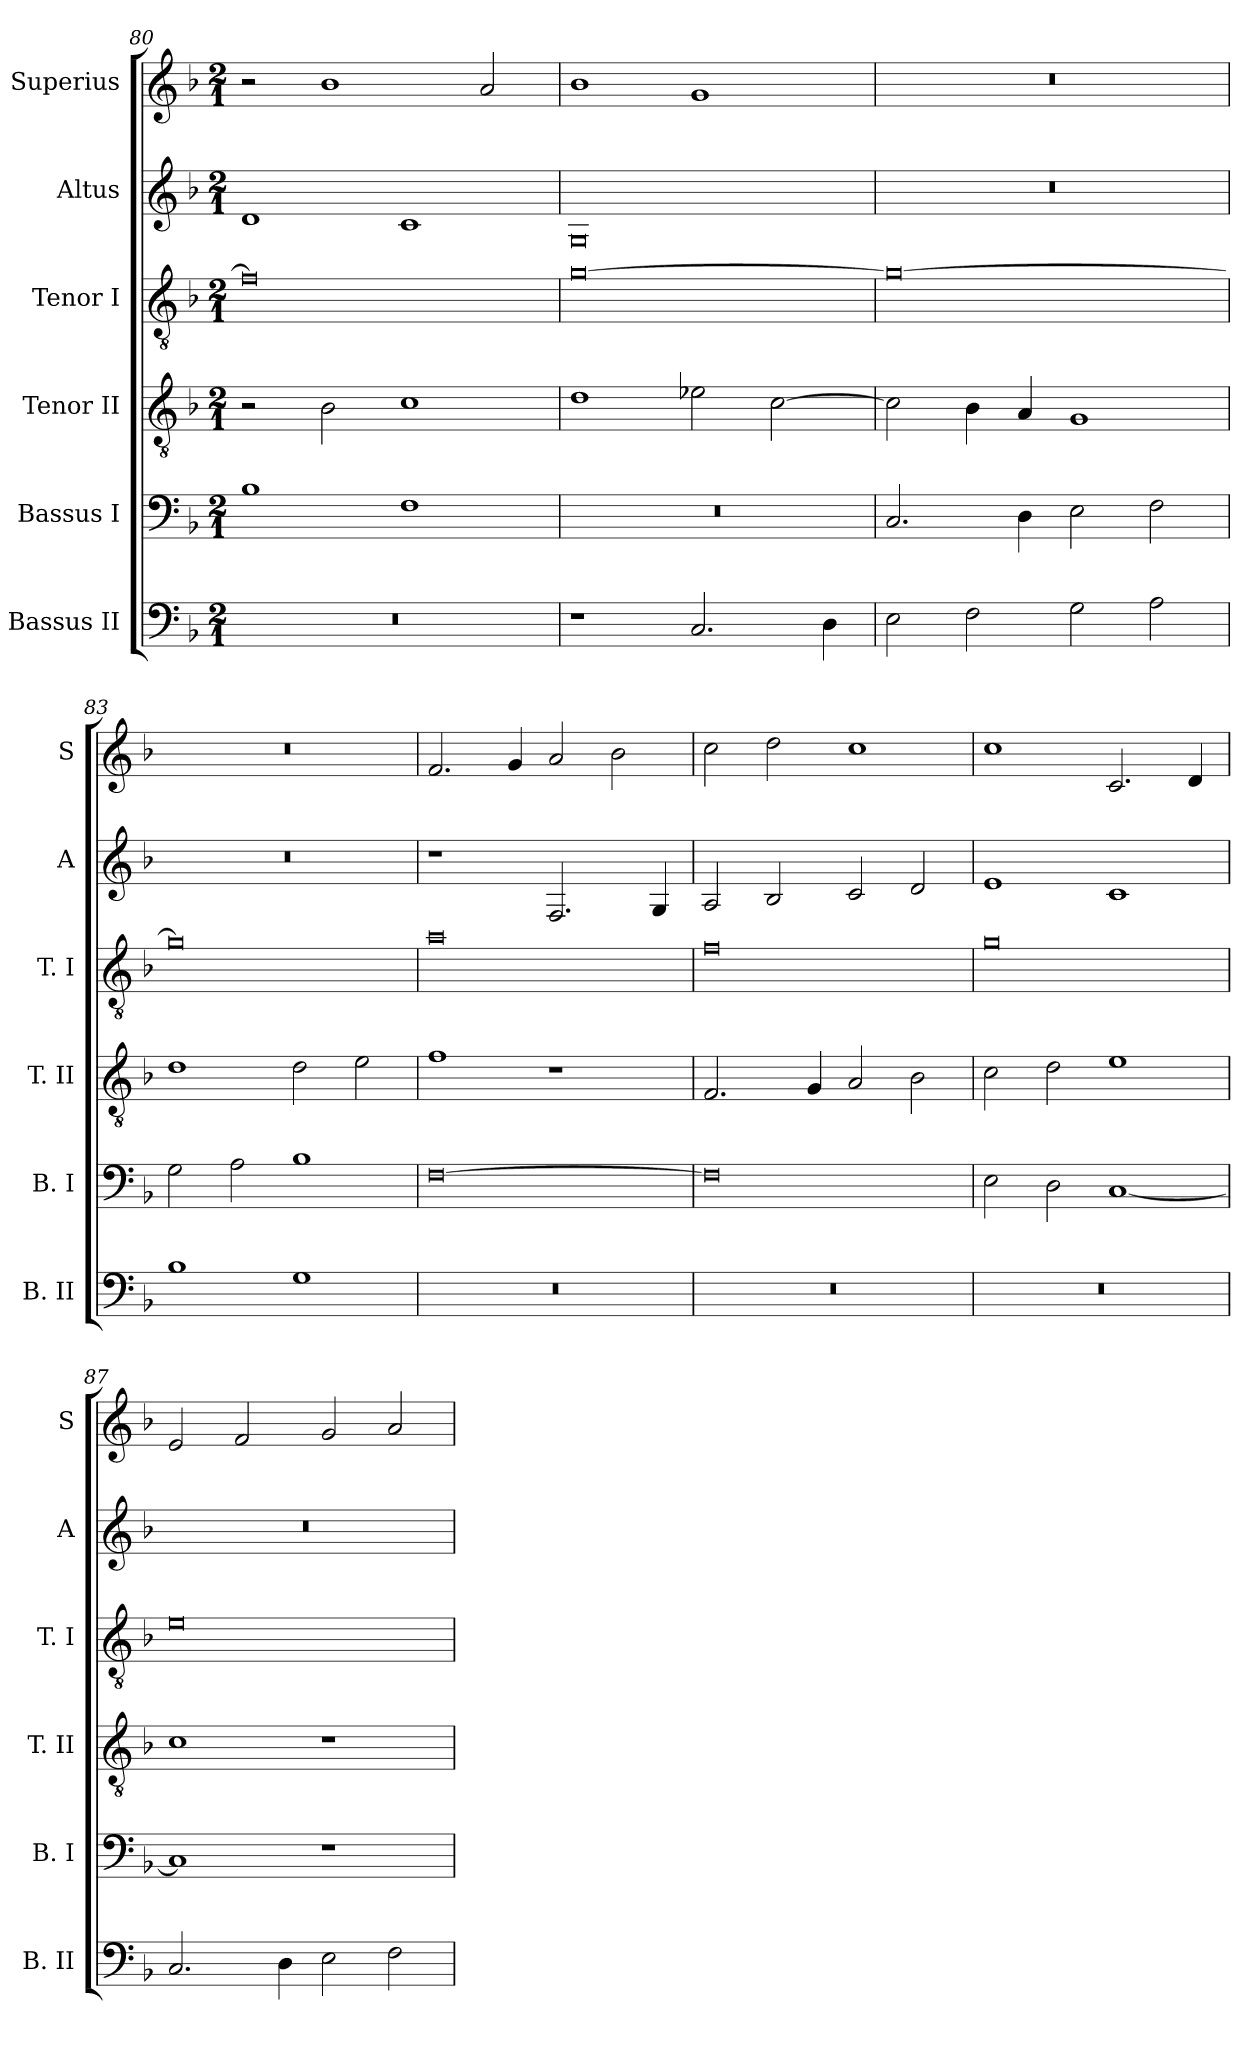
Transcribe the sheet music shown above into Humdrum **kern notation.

**kern	**kern	**kern	**kern	**kern	**kern
*part6	*part5	*part4	*part3	*part2	*part1
*staff6	*staff5	*staff4	*staff3	*staff2	*staff1
*I"Bassus II	*I"Bassus I	*I"Tenor II	*I"Tenor I	*I"Altus	*I"Superius
*I'B. II	*I'B. I	*I'T. II	*I'T. I	*I'A	*I'S
*clefF4	*clefF4	*clefGv2	*clefGv2	*clefG2	*clefG2
*k[b-]	*k[b-]	*k[b-]	*k[b-]	*k[b-]	*k[b-]
*F:	*F:	*F:	*F:	*F:	*F:
*M2/1	*M2/1	*M2/1	*M2/1	*M2/1	*M2/1
=80	=80	=80	=80	=80	=80
0r	1B-	2r	0f]	1d	2r
.	.	2B-	.	.	1b-
.	1F	1c	.	1c	.
.	.	.	.	.	2a
=81	=81	=81	=81	=81	=81
1r	0r	1d	[0g	0G	1b-
2.C	.	2e-X	.	.	1g
.	.	[2c	.	.	.
4D	.	.	.	.	.
=82	=82	=82	=82	=82	=82
2E	2.C	2c]	0g_	0r	0r
2F	.	4B-	.	.	.
.	4D	4A	.	.	.
2G	2E	1G	.	.	.
2A	2F	.	.	.	.
=83	=83	=83	=83	=83	=83
1B-	2G	1d	0g]	0r	0r
.	2A	.	.	.	.
1G	1B-	2d	.	.	.
.	.	2e	.	.	.
=84	=84	=84	=84	=84	=84
0r	[0F	1f	0a	1r	2.f
.	.	.	.	.	4g
.	.	1r	.	2.F	2a
.	.	.	.	.	2b-
.	.	.	.	4G	.
=85	=85	=85	=85	=85	=85
0r	0F]	2.F	0f	2A	2cc
.	.	.	.	2B-	2dd
.	.	4G	.	.	.
.	.	2A	.	2c	1cc
.	.	2B-	.	2d	.
=86	=86	=86	=86	=86	=86
0r	2E	2c	0g	1e	1cc
.	2D	2d	.	.	.
.	[1C	1e	.	1c	2.c
.	.	.	.	.	4d
=87	=87	=87	=87	=87	=87
2.C	1C]	1c	0e	0r	2e
.	.	.	.	.	2f
4D	.	.	.	.	.
2E	1r	1r	.	.	2g
2F	.	.	.	.	2a
=	=	=	=	=	=
*-	*-	*-	*-	*-	*-
